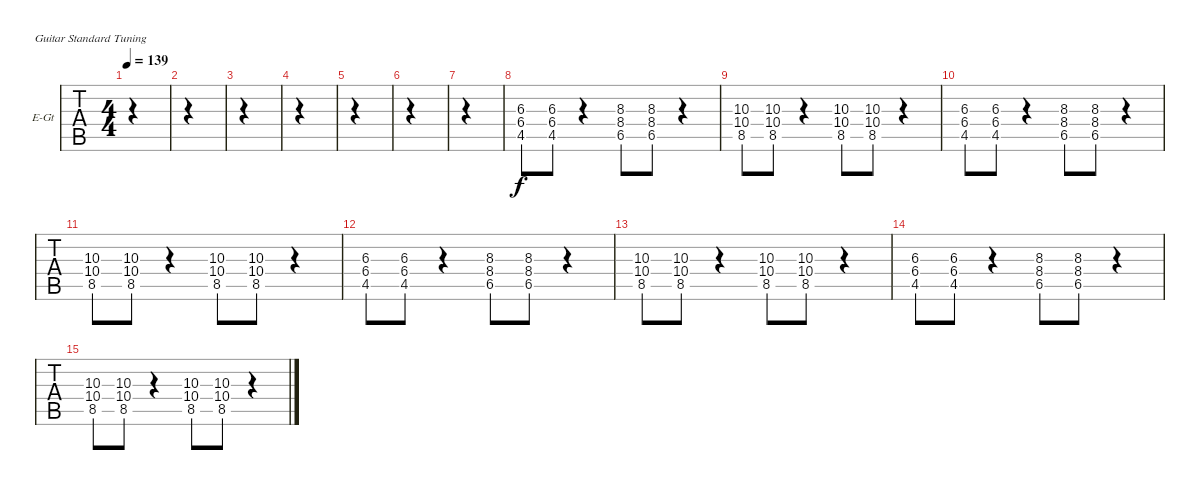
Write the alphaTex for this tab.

\defaultSystemsLayout 4
\bracketExtendMode groupsimilarinstruments
\firstSystemTrackNameOrientation horizontal
\otherSystemsTrackNameOrientation horizontal
\track ("Rythm Guitar" "E-Gt") {instrument distortionguitar}
\staff {tabs}
\tuning (E4 B3 G3 D3 A2 E2)
\ts (4 4)
\tempo 139
\clef g2
\ks c
|
|
|
|
|
|
|
(4.5 6.4 6.3).8 (4.5 6.3 6.4).8 r.4 (6.5 8.4 8.3).8 (6.5 8.3 8.4).8 r.4 |
(8.5 10.4 10.3).8 (8.5 10.3 10.4).8 r.4 (8.5 10.4 10.3).8 (8.5 10.3 10.4).8 r.4 |
(4.5 6.4 6.3).8 (4.5 6.3 6.4).8 r.4 (6.5 8.4 8.3).8 (6.5 8.3 8.4).8 r.4 |
(8.5 10.4 10.3).8 (8.5 10.3 10.4).8 r.4 (8.5 10.4 10.3).8 (8.5 10.3 10.4).8 r.4 |
(4.5 6.4 6.3).8 (4.5 6.3 6.4).8 r.4 (6.5 8.4 8.3).8 (6.5 8.3 8.4).8 r.4 |
(8.5 10.4 10.3).8 (8.5 10.3 10.4).8 r.4 (8.5 10.4 10.3).8 (8.5 10.3 10.4).8 r.4 |
(4.5 6.4 6.3).8 (4.5 6.3 6.4).8 r.4 (6.5 8.4 8.3).8 (6.5 8.3 8.4).8 r.4 |
(8.5 10.4 10.3).8 (8.5 10.3 10.4).8 r.4 (8.5 10.4 10.3).8 (8.5 10.3 10.4).8 r.4
